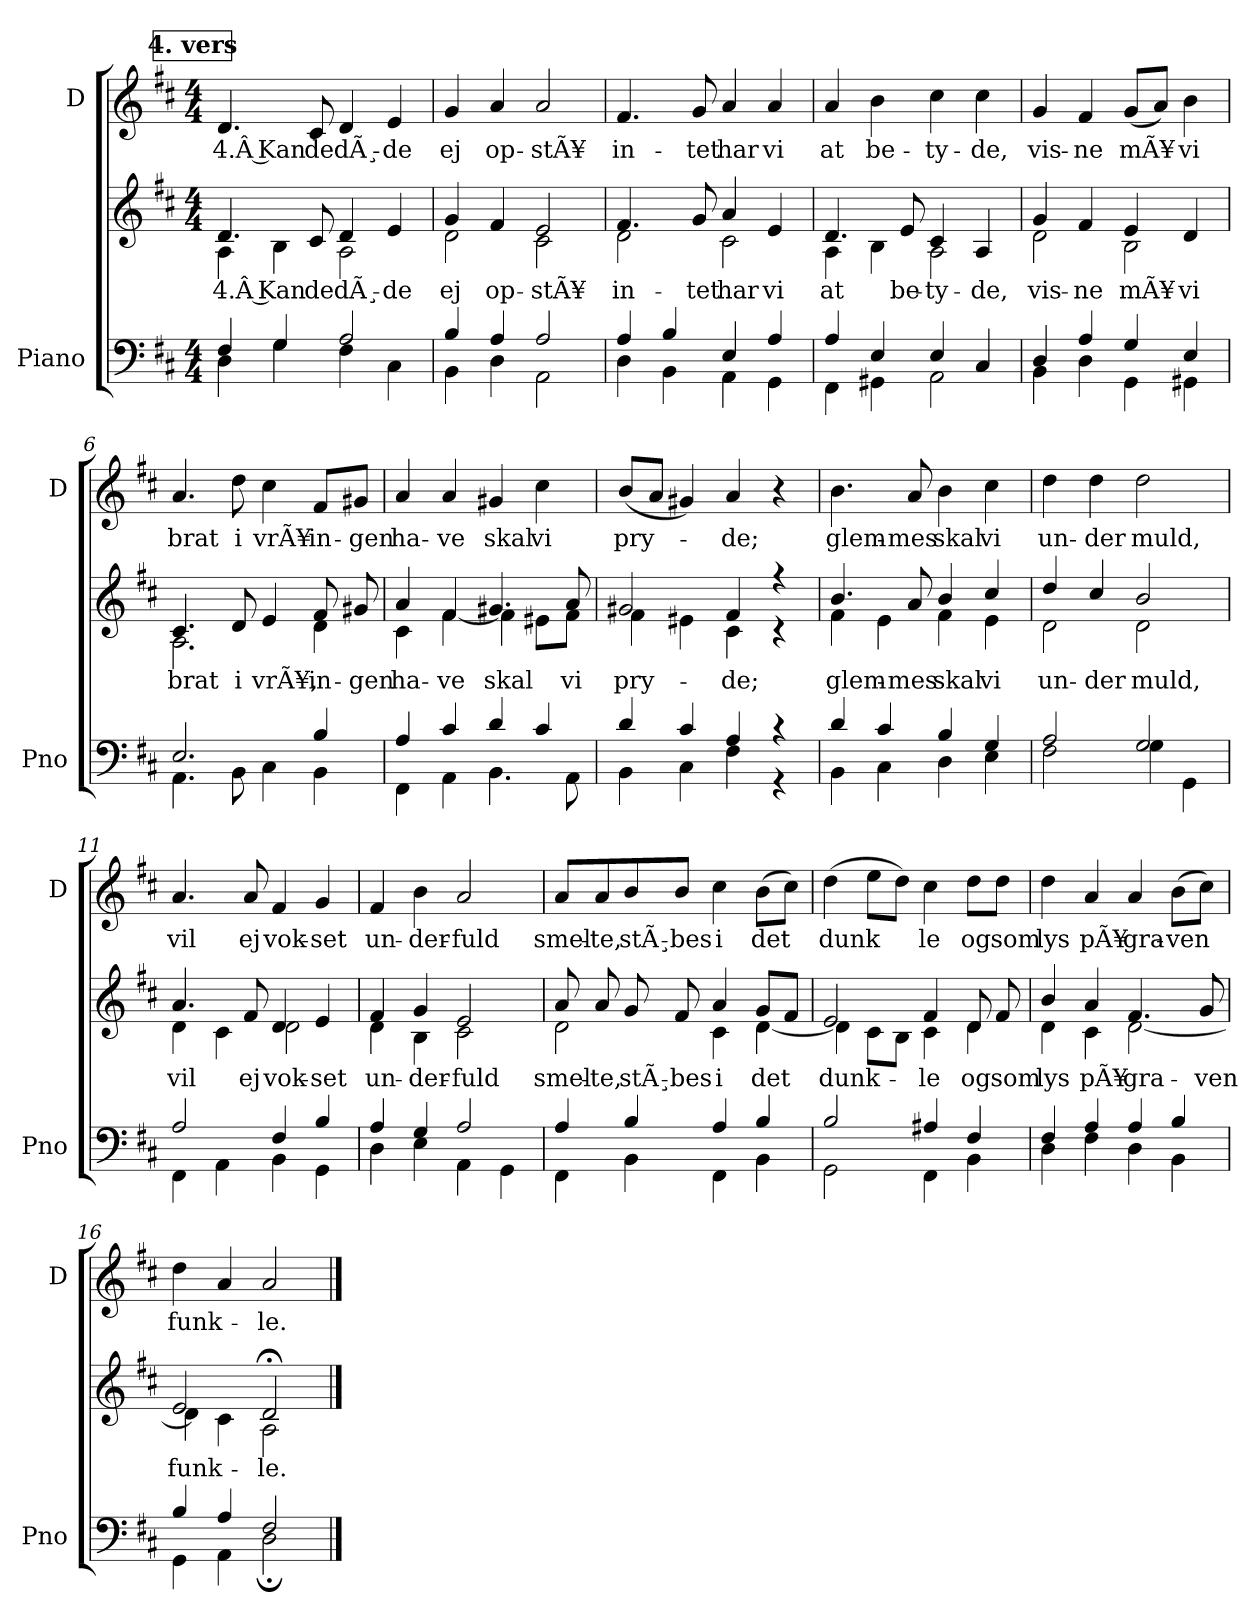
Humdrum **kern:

**kern	**kern	**text	**kern	**text
*part2	*part2	*part2	*part1	*part1
*staff3	*staff2	*staff2	*staff1	*staff1
*I"Piano	*	*	*I"D	*
*I'Pno	*	*	*I'D	*
*clefF4	*clefG2	*	*clefG2	*
*k[f#c#]	*k[f#c#]	*	*k[f#c#]	*
*M4/4	*M4/4	*	*M4/4	*
!!LO:REH:place=s1:a:B:fs=14:t=4. vers
=1	=1	=1	=1	=1
*^	*	*	*	*
!	!	!	!LO:LY:b	!	!LO:LY:b
*	*	*^	*	*	*
4F#/	4D\	4.d/	4A\	4.Â Kan	4.d/	4.Â Kan
4G/	4G\	.	4B\	.	.	.
!	!	!	!	!LO:LY:b	!	!LO:LY:b
.	.	8c#/	.	de	8c#/	de
!	!	!	!	!LO:LY:b	!	!LO:LY:b
2A/	4F#\	4d/	2A\	dÃ¸-	4d/	dÃ¸-
!	!	!	!	!LO:LY:b	!	!LO:LY:b
.	4C#\	4e/	.	-de	4e/	-de
=2	=2	=2	=2	=2	=2	=2
!	!	!	!	!LO:LY:b	!	!LO:LY:b
4B/	4BB\	4g/	2d\	ej	4g/	ej
!	!	!	!	!LO:LY:b	!	!LO:LY:b
4A/	4D\	4f#/	.	op-	4a/	op-
!	!	!	!	!LO:LY:b	!	!LO:LY:b
2A/	2AA\	2e/	2c#\	-stÃ¥	2a/	-stÃ¥
=3	=3	=3	=3	=3	=3	=3
!	!	!	!	!LO:LY:b	!	!LO:LY:b
4A/	4D\	4.f#/	2d\	in-	4.f#/	in-
4B/	4BB\	.	.	.	.	.
!	!	!	!	!LO:LY:b	!	!LO:LY:b
.	.	8g/	.	-tet	8g/	-tet
!	!	!	!	!LO:LY:b	!	!LO:LY:b
4E/	4AA\	4a/	2c#\	har	4a/	har
!	!	!	!	!LO:LY:b	!	!LO:LY:b
4A/	4GG\	4e/	.	vi	4a/	vi
=4	=4	=4	=4	=4	=4	=4
!	!	!	!	!LO:LY:b	!	!LO:LY:b
4A/	4FF#\	4.d/	4A\	at	4a/	at
!	!	!	!	!	!	!LO:LY:b
4E/	4GG#X\	.	4B\	.	4b\	be-
!	!	!	!	!LO:LY:b	!	!
.	.	8e/	.	be-	.	.
!	!	!	!	!LO:LY:b	!	!LO:LY:b
4E/	2AA\	4c#/	2A\	-ty-	4cc#\	-ty-
!	!	!	!	!LO:LY:b	!	!LO:LY:b
4C#/	.	4A/	.	-de,	4cc#\	-de,
=5	=5	=5	=5	=5	=5	=5
!	!	!	!	!LO:LY:b	!	!LO:LY:b
4D/	4BB\	4g/	2d\	vis-	4g/	vis-
!	!	!	!	!LO:LY:b	!	!LO:LY:b
4A/	4D\	4f#/	.	-ne	4f#/	-ne
!	!	!	!	!LO:LY:b	!	!LO:LY:b
4G/	4GG\	4e/	2B\	mÃ¥	(8g/L	mÃ¥
.	.	.	.	.	8a/J)	.
!	!	!	!	!LO:LY:b	!	!LO:LY:b
4E/	4GG#X\	4d/	.	vi	4b\	vi
!!LO:LB:g=z
=6	=6	=6	=6	=6	=6	=6
!	!	!	!	!LO:LY:b	!	!LO:LY:b
2.E/	4.AA\	4.c#/	2.A\	brat	4.a/	brat
!	!	!	!	!LO:LY:b	!	!LO:LY:b
.	8BB\	8d/	.	i	8dd\	i
!	!	!	!	!LO:LY:b	!	!LO:LY:b
.	4C#\	4e/	.	vrÃ¥,	4cc#\	vrÃ¥
!	!	!	!	!LO:LY:b	!	!LO:LY:b
4B/	4BB\	8f#/	4d\	in-	8f#/L	in-
!	!	!	!	!LO:LY:b	!	!LO:LY:b
.	.	8g#X/	.	-gen	8g#X/J	-gen
=7	=7	=7	=7	=7	=7	=7
!	!	!	!	!LO:LY:b	!	!LO:LY:b
4A/	4FF#\	4a/	4c#\	ha-	4a/	ha-
!	!	!	!	!LO:LY:b	!	!LO:LY:b
4c#/	4AA\	4f#/	[<4f#\	-ve	4a/	-ve
!	!	!	!	!LO:LY:b	!	!LO:LY:b
4d/	4.BB\	4.g#X/	4f#\]	skal	4g#X/	skal
!	!	!	!	!	!	!LO:LY:b
4c#/	.	.	8e#X\L	.	4cc#\	vi
!	!	!	!	!LO:LY:b	!	!
.	8AA\	8a/	8f#\J	vi	.	.
=8	=8	=8	=8	=8	=8	=8
!	!	!	!	!LO:LY:b	!	!LO:LY:b
4d/	4BB\	2g#X/	4f#\	pry-	(8b/L	pry-
.	.	.	.	.	8a/J	.
4c#/	4C#\	.	4e#X\	.	4g#X/)	.
!	!	!	!	!LO:LY:b	!	!LO:LY:b
4A/	4F#\	4f#/	4c#\	-de;	4a/	-de;
4r	4r	4r	4r	.	4r	.
=9	=9	=9	=9	=9	=9	=9
!	!	!	!	!LO:LY:b	!	!LO:LY:b
4d/	4BB\	4.b/	4f#\	glem-	4.b\	glem-
4c#/	4C#\	.	4e\	.	.	.
!	!	!	!	!LO:LY:b	!	!LO:LY:b
.	.	8a/	.	-mes	8a/	-mes
!	!	!	!	!LO:LY:b	!	!LO:LY:b
4B/	4D\	4b/	4f#\	skal	4b\	skal
!	!	!	!	!LO:LY:b	!	!LO:LY:b
4G/	4E\	4cc#/	4e\	vi	4cc#\	vi
=10	=10	=10	=10	=10	=10	=10
!	!	!	!	!LO:LY:b	!	!LO:LY:b
2A/	2F#\	4dd/	2d\	un-	4dd\	un-
!	!	!	!	!LO:LY:b	!	!LO:LY:b
.	.	4cc#/	.	-der	4dd\	-der
!	!	!	!	!LO:LY:b	!	!LO:LY:b
2G/	4G\	2b/	2d\	muld,	2dd\	muld,
.	4GG\	.	.	.	.	.
!!LO:LB:g=z
=11	=11	=11	=11	=11	=11	=11
!	!	!	!	!LO:LY:b	!	!LO:LY:b
2A/	4FF#\	4.a/	4d\	vil	4.a/	vil
.	4AA\	.	4c#\	.	.	.
!	!	!	!	!LO:LY:b	!	!LO:LY:b
.	.	8f#/	.	ej	8a/	ej
!	!	!	!	!LO:LY:b	!	!LO:LY:b
4F#/	4BB\	4d/	2d\	vok-	4f#/	vok-
!	!	!	!	!LO:LY:b	!	!LO:LY:b
4B/	4GG\	4e/	.	-set	4g/	-set
=12	=12	=12	=12	=12	=12	=12
!	!	!	!	!LO:LY:b	!	!LO:LY:b
4A/	4D\	4f#/	4d\	un-	4f#/	un-
!	!	!	!	!LO:LY:b	!	!LO:LY:b
4G/	4E\	4g/	4B\	-der-	4b\	-der-
!	!	!	!	!LO:LY:b	!	!LO:LY:b
2A/	4AA\	2e/	2c#\	-fuld	2a/	-fuld
.	4GG\	.	.	.	.	.
=13	=13	=13	=13	=13	=13	=13
!	!	!	!	!LO:LY:b	!	!LO:LY:b
4A/	4FF#\	8a/	2d\	smel-	8a/L	smel-
!	!	!	!	!LO:LY:b	!	!LO:LY:b
.	.	8a/	.	-te,	8a/	-te,
!	!	!	!	!LO:LY:b	!	!LO:LY:b
4B/	4BB\	8g/	.	stÃ¸-	8b/	stÃ¸-
!	!	!	!	!LO:LY:b	!	!LO:LY:b
.	.	8f#/	.	-bes	8b/J	-bes
!	!	!	!	!LO:LY:b	!	!LO:LY:b
4A/	4FF#\	4a/	4c#\	i	4cc#\	i
!	!	!	!	!LO:LY:b	!	!LO:LY:b
4B/	4BB\	8g/L	[<4d\	det	(8b\L	det
.	.	8f#/J	.	.	8cc#\J)	.
=14	=14	=14	=14	=14	=14	=14
!	!	!	!	!LO:LY:b	!	!LO:LY:b
2B/	2GG\	2e/	4d\]	dunk-	(4dd\	dunk
.	.	.	8c#\L	.	8ee\L	.
.	.	.	8B\J	.	8dd\J)	.
!	!	!	!	!LO:LY:b	!	!LO:LY:b
4A#X/	4FF#\	4f#/	4c#\	-le	4cc#\	le
!	!	!	!	!LO:LY:b	!	!LO:LY:b
4F#/	4BB\	8d/	4d\	og	8dd\L	og
!	!	!	!	!LO:LY:b	!	!LO:LY:b
.	.	8f#/	.	som	8dd\J	som
!!LO:PB:g=z
=15	=15	=15	=15	=15	=15	=15
!	!	!	!	!LO:LY:b	!	!LO:LY:b
4F#/	4D\	4b/	4d\	lys	4dd\	lys
!	!	!	!	!LO:LY:b	!	!LO:LY:b
4A/	4F#\	4a/	4c#\	pÃ¥	4a/	pÃ¥
!	!	!	!	!LO:LY:b	!	!LO:LY:b
4A/	4D\	4.f#/	[<2d\	gra-	4a/	gra-
!	!	!	!	!	!	!LO:LY:b
4B/	4BB\	.	.	.	(8b\L	-ven
!	!	!	!	!LO:LY:b	!	!
.	.	8g/	.	-ven	8cc#\J)	.
=16	=16	=16	=16	=16	=16	=16
!	!	!	!	!LO:LY:b	!	!LO:LY:b
4B/	4GG\	2e/	4d\]	funk-	4dd\	funk-
4A/	4AA\	.	4c#\	.	4a/	.
!	!	!	!	!LO:LY:b	!	!LO:LY:b
2F#/	2D;\	2d;</	2A\	-le.	2a/	-le.
*v	*v	*	*	*	*	*
*	*v	*v	*	*	*
==	==	==	==	==
*-	*-	*-	*-	*-
